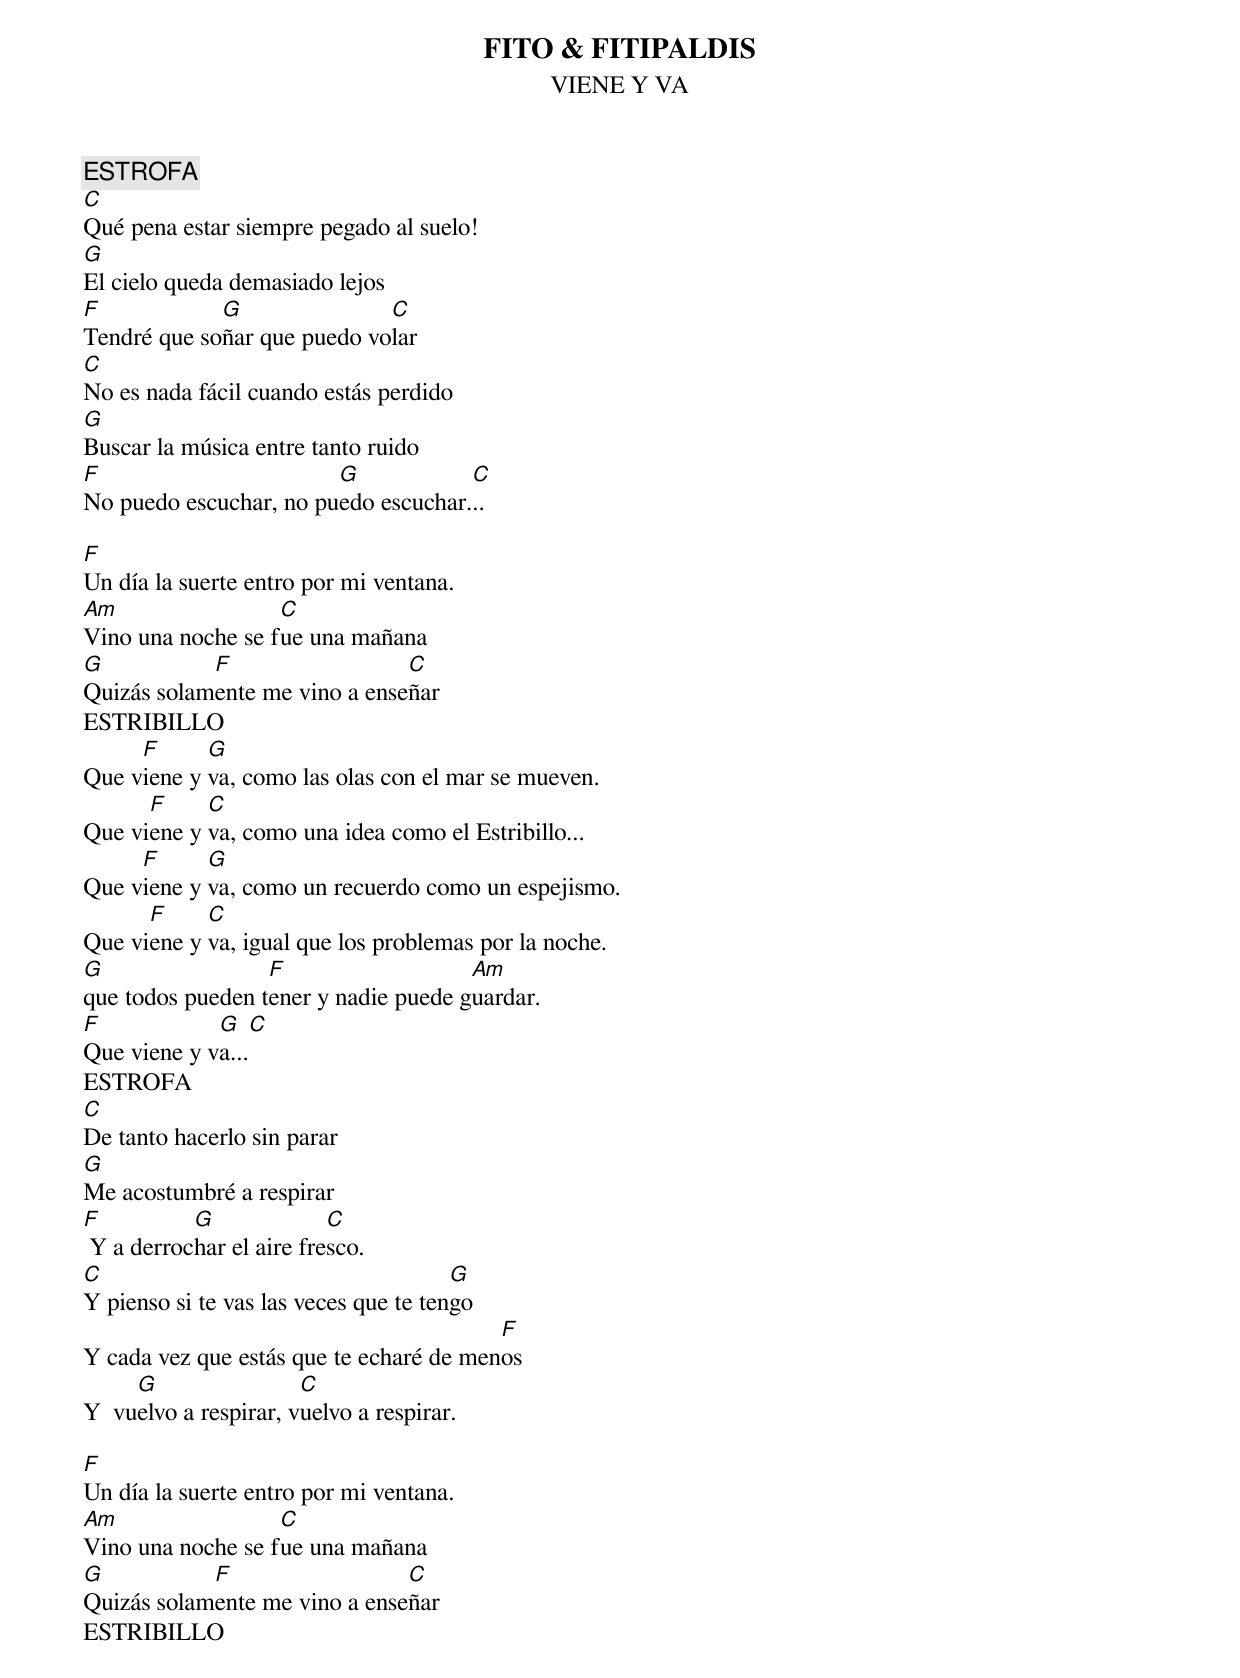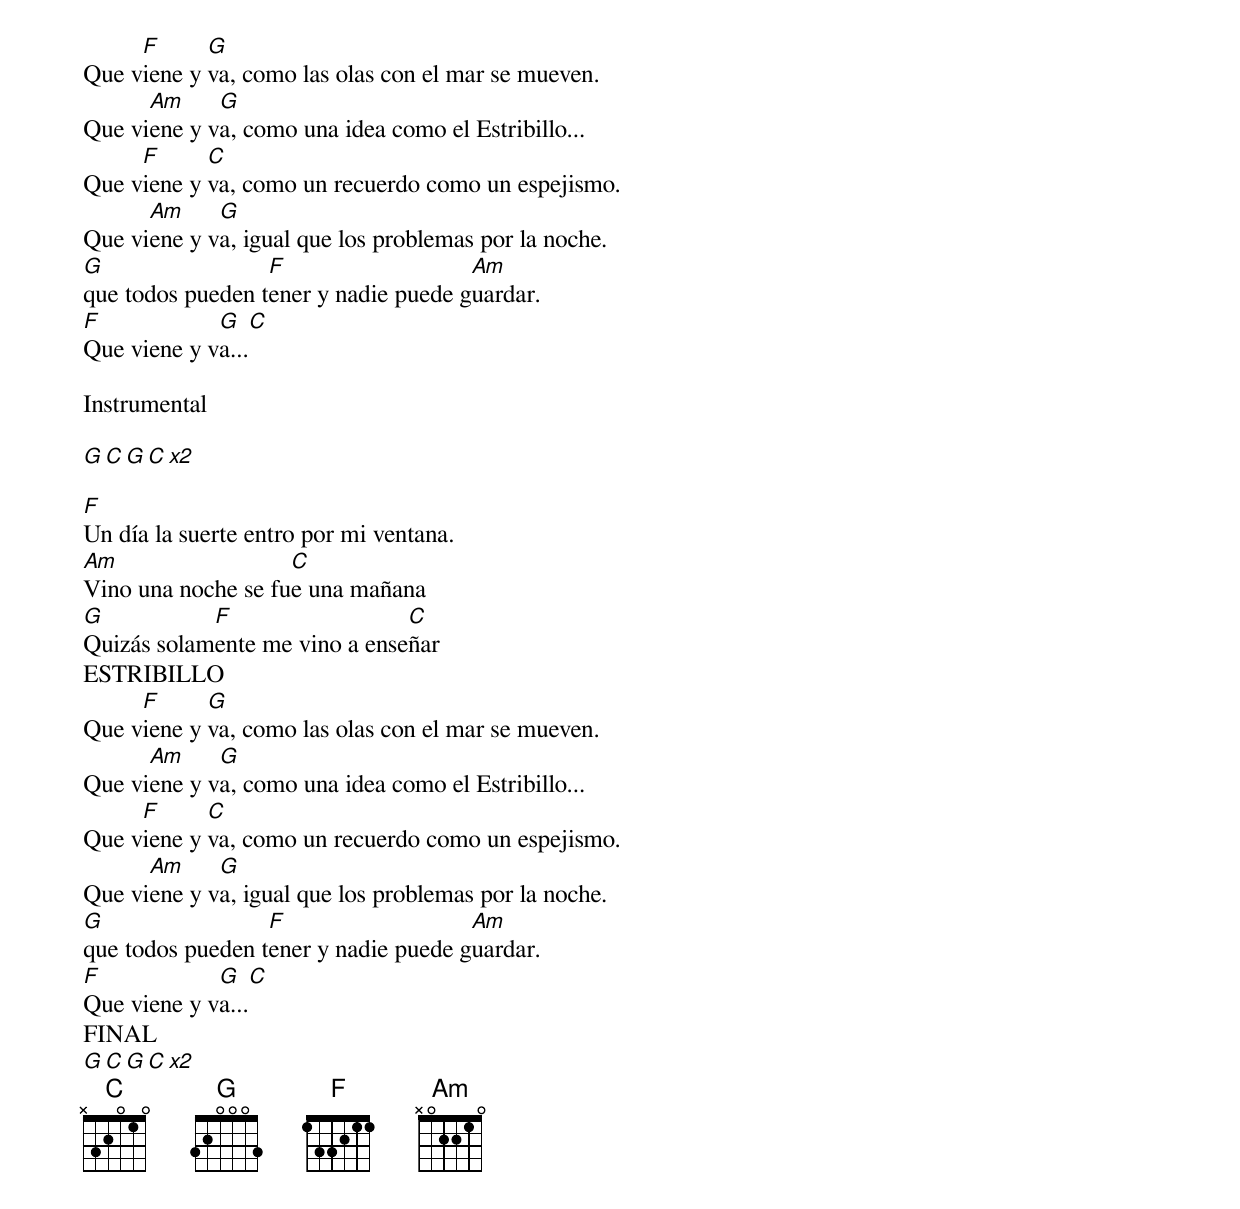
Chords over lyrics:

FITO & FITIPALDIS
VIENE Y VA
ESTROFA
C
Qué pena estar siempre pegado al suelo!
G
El cielo queda demasiado lejos
F            G               C
Tendré que soñar que puedo volar
C
No es nada fácil cuando estás perdido
G
Buscar la música entre tanto ruido
F                       G            C
No puedo escuchar, no puedo escuchar...

F
Un día la suerte entro por mi ventana.
Am                 C
Vino una noche se fue una mañana
G           F                  C
Quizás solamente me vino a enseñar
ESTRIBILLO
     F      G
Que viene y va, como las olas con el mar se mueven.
      F     C
Que viene y va, como una idea como el Estribillo...
     F      G
Que viene y va, como un recuerdo como un espejismo.
      F     C
Que viene y va, igual que los problemas por la noche.
G                 F                   Am
que todos pueden tener y nadie puede guardar.
F            G        C
Que viene y va...
ESTROFA
C
De tanto hacerlo sin parar
G
Me acostumbré a respirar
F          G              C
 Y a derrochar el aire fresco.
C                                      G
Y pienso si te vas las veces que te tengo
                                         F
Y cada vez que estás que te echaré de menos
     G                 C
Y  vuelvo a respirar, vuelvo a respirar.

F
Un día la suerte entro por mi ventana.
Am                 C
Vino una noche se fue una mañana
G           F                  C
Quizás solamente me vino a enseñar
ESTRIBILLO
     F      G
Que viene y va, como las olas con el mar se mueven.
      Am     G
Que viene y va, como una idea como el Estribillo...
     F      C
Que viene y va, como un recuerdo como un espejismo.
      Am     G
Que viene y va, igual que los problemas por la noche.
G                 F                   Am
que todos pueden tener y nadie puede guardar.
F            G        C
Que viene y va...

Instrumental

G C G C x2

F
Un día la suerte entro por mi ventana.
Am                  C
Vino una noche se fue una mañana
G           F                  C
Quizás solamente me vino a enseñar
ESTRIBILLO
     F      G
Que viene y va, como las olas con el mar se mueven.
      Am     G
Que viene y va, como una idea como el Estribillo...
     F      C
Que viene y va, como un recuerdo como un espejismo.
      Am     G
Que viene y va, igual que los problemas por la noche.
G                 F                   Am
que todos pueden tener y nadie puede guardar.
F            G        C
Que viene y va...
FINAL
G C G C x2
